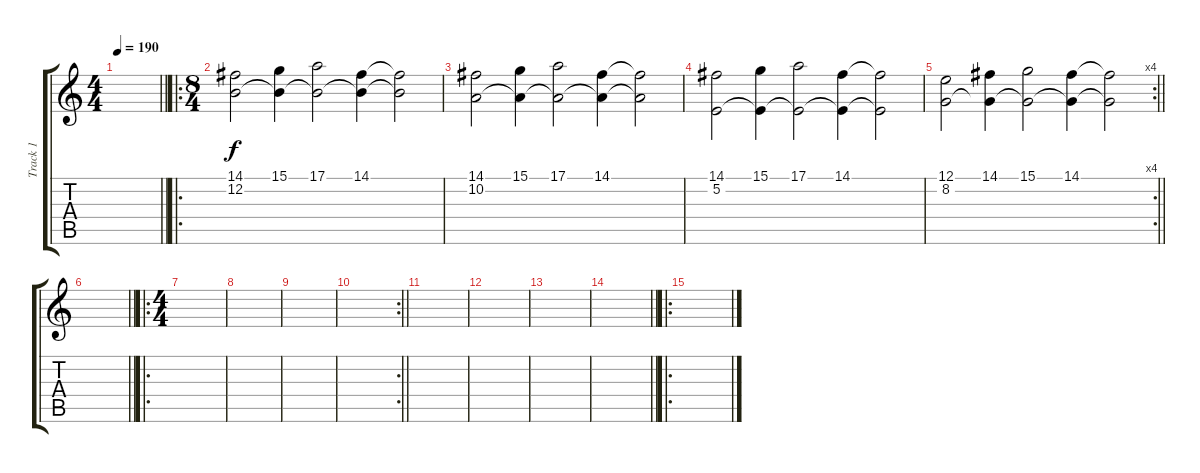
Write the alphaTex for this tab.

\track ("Track 1" "Track 1") {instrument acousticgrandpiano}
\staff {score tabs}
\tuning (E4 B3 G3 D3 A2 E2) {hide}
\ts (4 4)
\tempo 190
\clef g2
\barLineRight lightlight
\ks c
|
\ro
\ts (8 4)
\section ("" "")
(14.1 12.2).2 (15.1 12.2{t}).4 (17.1 12.2{t}).2 (14.1 12.2{t}).4 (14.1{t} 12.2{t}).2 |
(14.1 10.2).2 (15.1 10.2{t}).4 (17.1 10.2{t}).2 (14.1 10.2{t}).4 (14.1{t} 10.2{t}).2 |
(14.1 5.2).2 (15.1 5.2{t}).4 (17.1 5.2{t}).2 (14.1 5.2{t}).4 (14.1{t} 5.2{t}).2 |
\rc 4
\barLineRight lightlight
(12.1 8.2).2 (14.1 8.2{t}).4 (15.1 8.2{t}).2 (14.1 8.2{t}).4 (14.1{t} 8.2{t}).2 |
\section ("" "")
\barLineRight lightlight
|
\ro
\ts (4 4)
\section ("" "")
|
|
|
\rc 2
\barLineRight lightlight
|
\section ("" "")
|
|
|
\barLineRight lightlight
|
\ro
\section ("" "")
